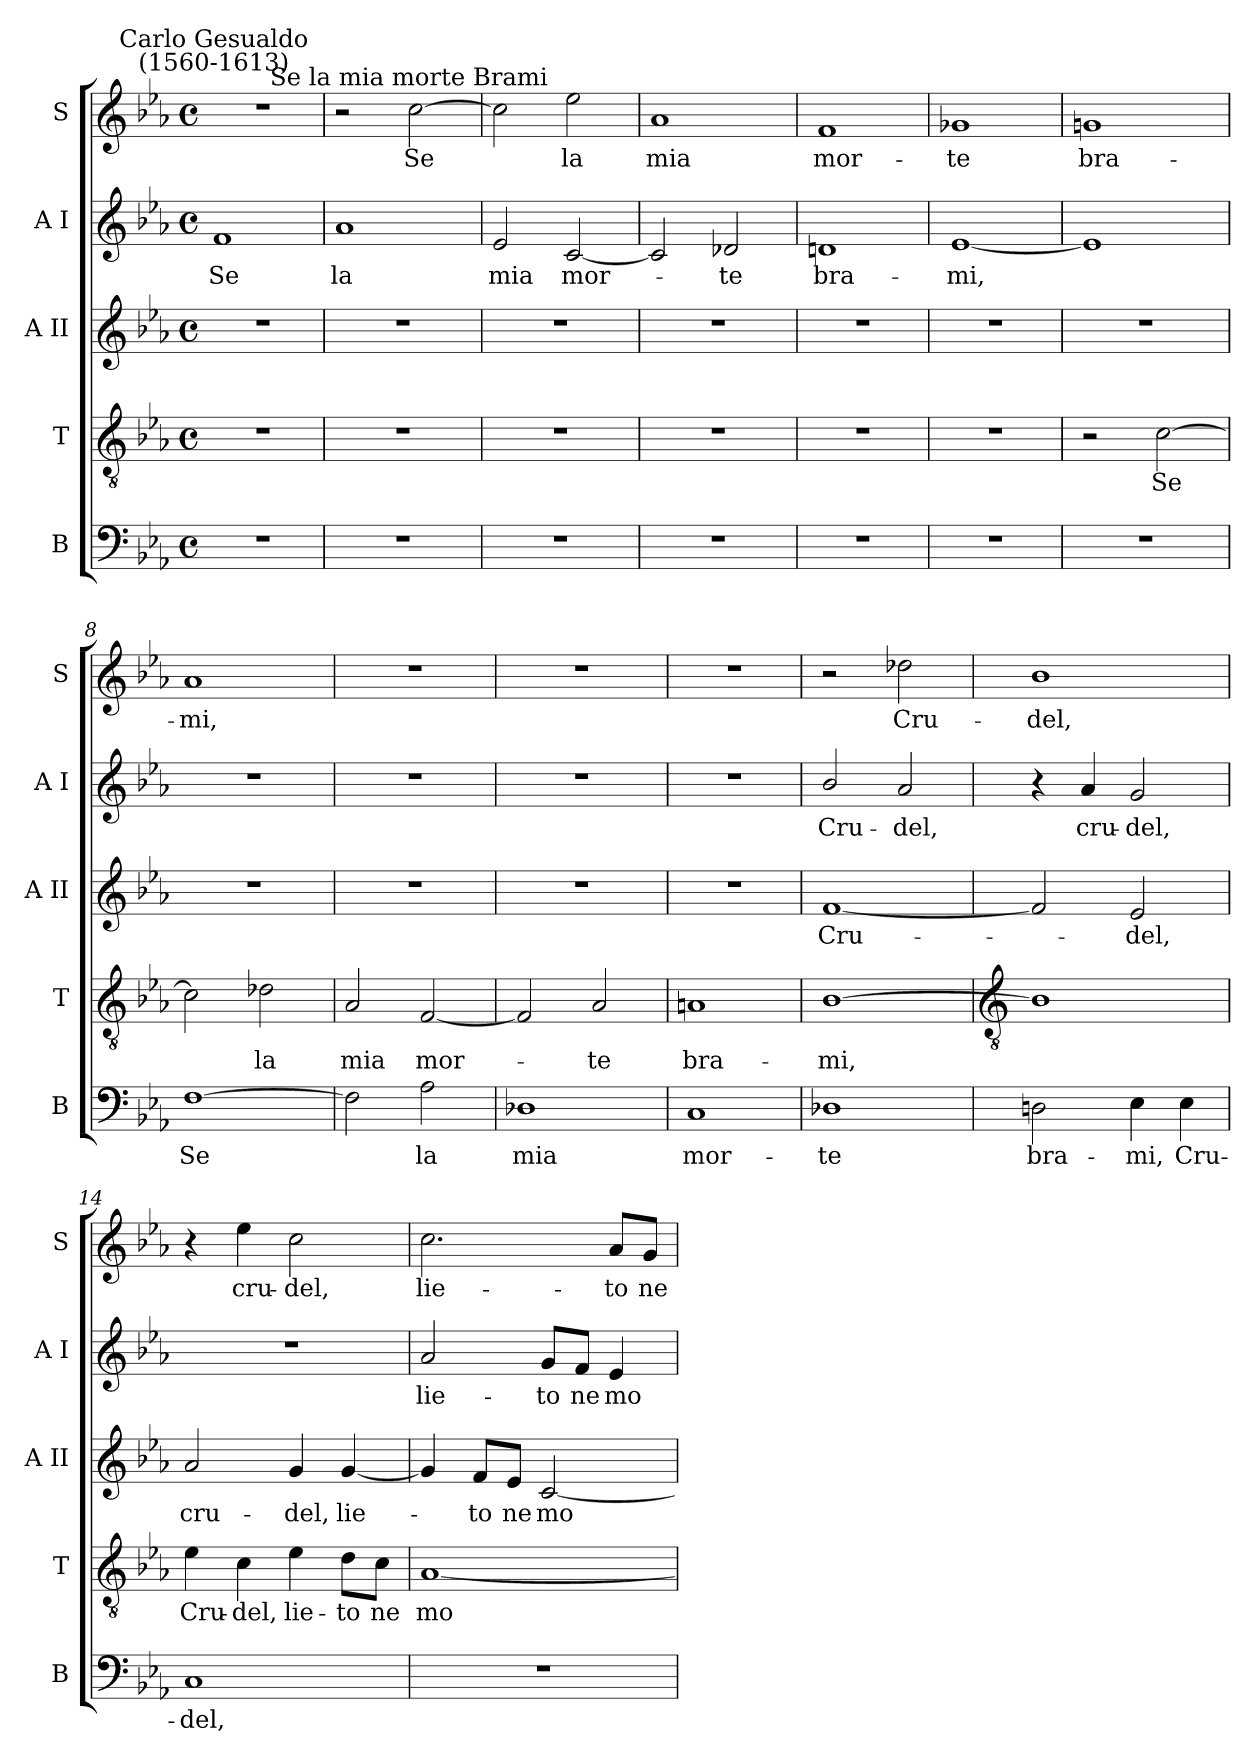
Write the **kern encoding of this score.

**kern	**text	**kern	**text	**kern	**text	**kern	**text	**kern	**text
*part5	*part5	*part4	*part4	*part3	*part3	*part2	*part2	*part1	*part1
*staff5	*staff5	*staff4	*staff4	*staff3	*staff3	*staff2	*staff2	*staff1	*staff1
*I"B	*	*I"T	*	*I"A II	*	*I"A I	*	*I"S	*
*I'B	*	*I'T	*	*I'A II	*	*I'A I	*	*I'S	*
*clefF4	*	*clefGv2	*	*clefG2	*	*clefG2	*	*clefG2	*
*k[b-e-a-]	*	*k[b-e-a-]	*	*k[b-e-a-]	*	*k[b-e-a-]	*	*k[b-e-a-]	*
*E-:	*	*E-:	*	*E-:	*	*E-:	*	*E-:	*
*M4/4	*	*M4/4	*	*M4/4	*	*M4/4	*	*M4/4	*
*met(c)	*	*met(c)	*	*met(c)	*	*met(c)	*	*met(c)	*
=1	=1	=1	=1	=1	=1	=1	=1	=1	=1
!	!	!	!	!	!	!	!	!LO:TX:a:cj:t=Carlo Gesualdo\n(1560-1613)	!
!	!	!	!	!	!	!	!LO:LY:b	!	!
1r	.	1r	.	1r	.	1f	Se	1r	.
=2	=2	=2	=2	=2	=2	=2	=2	=2	=2
!	!	!	!	!	!	!	!LO:LY:b	!	!
1r	.	1r	.	1r	.	1a-	la	2r	.
!	!	!	!	!	!	!	!	!LO:TX:a:cj:t=Se la mia morte Brami	!
!	!	!	!	!	!	!	!	!	!LO:LY:b
.	.	.	.	.	.	.	.	[2cc	Se
=3	=3	=3	=3	=3	=3	=3	=3	=3	=3
!	!	!	!	!	!	!	!LO:LY:b	!	!
1r	.	1r	.	1r	.	2e-	mia	2cc]	.
!	!	!	!	!	!	!	!LO:LY:b	!	!LO:LY:b
.	.	.	.	.	.	[2c	mor-	2ee-	la
=4	=4	=4	=4	=4	=4	=4	=4	=4	=4
!	!	!	!	!	!	!	!	!	!LO:LY:b
1r	.	1r	.	1r	.	2c]	.	1a-	mia
!	!	!	!	!	!	!	!LO:LY:b	!	!
.	.	.	.	.	.	2d-X	te	.	.
=5	=5	=5	=5	=5	=5	=5	=5	=5	=5
!	!	!	!	!	!	!	!LO:LY:b	!	!LO:LY:b
1r	.	1r	.	1r	.	1dn	bra-	1f	mor-
=6	=6	=6	=6	=6	=6	=6	=6	=6	=6
!	!	!	!	!	!	!	!LO:LY:b	!	!LO:LY:b
1r	.	1r	.	1r	.	[1e-	-mi,	1g-X	-te
=7	=7	=7	=7	=7	=7	=7	=7	=7	=7
!	!	!	!	!	!	!	!	!	!LO:LY:b
1r	.	2r	.	1r	.	1e-]	.	1gn	bra-
!	!	!	!LO:LY:b	!	!	!	!	!	!
.	.	[2c	Se	.	.	.	.	.	.
=8	=8	=8	=8	=8	=8	=8	=8	=8	=8
!	!LO:LY:b	!	!	!	!	!	!	!	!LO:LY:b
[1F	Se	2c]	.	1r	.	1r	.	1a-	-mi,
!	!	!	!LO:LY:b	!	!	!	!	!	!
.	.	2d-X	la	.	.	.	.	.	.
=9	=9	=9	=9	=9	=9	=9	=9	=9	=9
!	!	!	!LO:LY:b	!	!	!	!	!	!
2F]	.	2A-	mia	1r	.	1r	.	1r	.
!	!LO:LY:b	!	!LO:LY:b	!	!	!	!	!	!
2A-	la	[2F	mor-	.	.	.	.	.	.
=10	=10	=10	=10	=10	=10	=10	=10	=10	=10
!	!LO:LY:b	!	!	!	!	!	!	!	!
1D-X	mia	2F]	.	1r	.	1r	.	1r	.
!	!	!	!LO:LY:b	!	!	!	!	!	!
.	.	2A-	te	.	.	.	.	.	.
=11	=11	=11	=11	=11	=11	=11	=11	=11	=11
!	!LO:LY:b	!	!LO:LY:b	!	!	!	!	!	!
1C	mor-	1An	bra-	1r	.	1r	.	1r	.
=12	=12	=12	=12	=12	=12	=12	=12	=12	=12
!	!LO:LY:b	!	!LO:LY:b	!	!LO:LY:b	!	!LO:LY:b	!	!
1D-X	-te	[1B-	-mi,	[1f	Cru-	2b-/	Cru-	2r	.
!	!	!	!	!	!	!	!LO:LY:b	!	!LO:LY:b
.	.	.	.	.	.	2a-/	-del,	2dd-X	Cru-
!!LO:LB:g=z
=13	=13	=13	=13	=13	=13	=13	=13	=13	=13
*	*	*clefGv2	*	*	*	*	*	*	*
!	!LO:LY:b	!	!	!	!	!	!	!	!LO:LY:b
2Dn	bra-	1B-]	.	2f]	.	4r	.	1b-	-del,
!	!	!	!	!	!	!	!LO:LY:b	!	!
.	.	.	.	.	.	4a-/	cru-	.	.
!	!LO:LY:b	!	!	!	!LO:LY:b	!	!LO:LY:b	!	!
4E-	-mi,	.	.	2e-	del,	2g	-del,	.	.
!	!LO:LY:b	!	!	!	!	!	!	!	!
4E-	Cru-	.	.	.	.	.	.	.	.
=14	=14	=14	=14	=14	=14	=14	=14	=14	=14
!	!LO:LY:b	!	!LO:LY:b	!	!LO:LY:b	!	!	!	!
1C	-del,	4e-	Cru-	2a-	cru-	1r	.	4r	.
!	!	!	!LO:LY:b	!	!	!	!	!	!LO:LY:b
.	.	4c	-del,	.	.	.	.	4ee-	cru-
!	!	!	!LO:LY:b	!	!LO:LY:b	!	!	!	!LO:LY:b
.	.	4e-	lie-	4g	-del,	.	.	2cc	-del,
!	!	!	!LO:LY:b	!	!LO:LY:b	!	!	!	!
.	.	8d\L	-to	[4g	lie-	.	.	.	.
!	!	!	!LO:LY:b	!	!	!	!	!	!
.	.	8c\J	ne	.	.	.	.	.	.
=15	=15	=15	=15	=15	=15	=15	=15	=15	=15
!	!	!	!LO:LY:b	!	!	!	!LO:LY:b	!	!LO:LY:b
1r	.	[1A-	mo-	4g]	.	2a-	lie-	2.cc	lie-
!	!	!	!	!	!LO:LY:b	!	!	!	!
.	.	.	.	8f/L	to	.	.	.	.
!	!	!	!	!	!LO:LY:b	!	!	!	!
.	.	.	.	8e-/J	ne	.	.	.	.
!	!	!	!	!	!LO:LY:b	!	!LO:LY:b	!	!
.	.	.	.	[2c	mo-	8g/L	-to	.	.
!	!	!	!	!	!	!	!LO:LY:b	!	!
.	.	.	.	.	.	8f/J	ne	.	.
!	!	!	!	!	!	!	!LO:LY:b	!	!LO:LY:b
.	.	.	.	.	.	4e-	mo-	8a-/L	-to
!	!	!	!	!	!	!	!	!	!LO:LY:b
.	.	.	.	.	.	.	.	8g/J	ne
=	=	=	=	=	=	=	=	=	=
*-	*-	*-	*-	*-	*-	*-	*-	*-	*-
